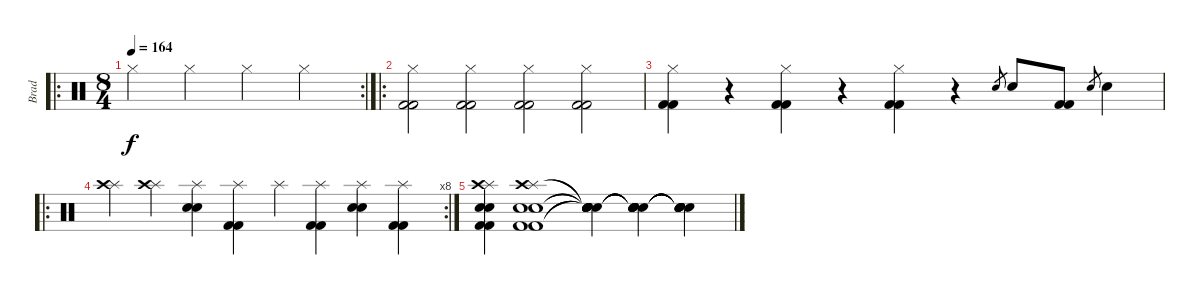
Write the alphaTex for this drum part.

\track ("Brad" "Brad") {instrument percussion}
\staff {score}
\articulation defaults
\ro
\rc 2
\ts (8 4)
\tempo 164
\clef neutral
\ks c "Hi-Hat (closed)".2{dy f} "Hi-Hat (closed)".2 "Hi-Hat (closed)".2 "Hi-Hat (closed)".2
|
\ro
("Hi-Hat (closed)" "Kick (hit) 2" "Kick (hit) 2").2 ("Hi-Hat (closed)" "Kick (hit) 2" "Kick (hit) 2").2 ("Hi-Hat (closed)" "Kick (hit) 2" "Kick (hit) 2").2 ("Hi-Hat (closed)" "Kick (hit) 2" "Kick (hit) 2").2 |
("Hi-Hat (closed)" "Kick (hit) 2" "Kick (hit) 2").4 r.4 ("Hi-Hat (closed)" "Kick (hit) 2" "Kick (hit) 2").4 r.4 ("Hi-Hat (closed)" "Kick (hit) 2" "Kick (hit) 2").4 r.4 "Snare (hit) 2".8{gr} "Snare (hit) 2".8 ("Kick (hit) 2" "Kick (hit) 2").8 "Snare (hit) 2".8{gr} "Snare (hit) 2".4 |
\ro
\rc 8
("Splash (hit)" "Crash high (hit)").4 ("Splash (hit)" "Crash high (hit)").4 ("Splash (hit)" "Snare (hit) 2" "Snare (hit) 2").4 ("Splash (hit)" "Kick (hit) 2" "Kick (hit) 2").4 "Splash (hit)".4 ("Splash (hit)" "Kick (hit) 2" "Kick (hit) 2").4 ("Splash (hit)" "Snare (hit) 2" "Snare (hit) 2").4 ("Splash (hit)" "Kick (hit) 2" "Kick (hit) 2").4 |
("Splash (hit)" "Crash high (hit)" "Snare (hit) 2" "Snare (hit) 2" "Kick (hit) 2" "Kick (hit) 2").4 ("Splash (hit)" "Crash high (hit)" "Snare (hit) 2" "Snare (hit) 2" "Kick (hit) 2" "Kick (hit) 2").1 ("Snare (hit)"{t} "Snare (hit)"{t} "Snare (hit)"{t} "Snare (hit)"{t} "Snare (hit)"{t} "Snare (hit)"{t}).4 ("Snare (hit)"{t} "Snare (hit)"{t} "Snare (hit)"{t} "Snare (hit)"{t} "Snare (hit)"{t} "Snare (hit)"{t}).4 ("Snare (hit)"{t} "Snare (hit)"{t} "Snare (hit)"{t} "Snare (hit)"{t} "Snare (hit)"{t} "Snare (hit)"{t}).4
